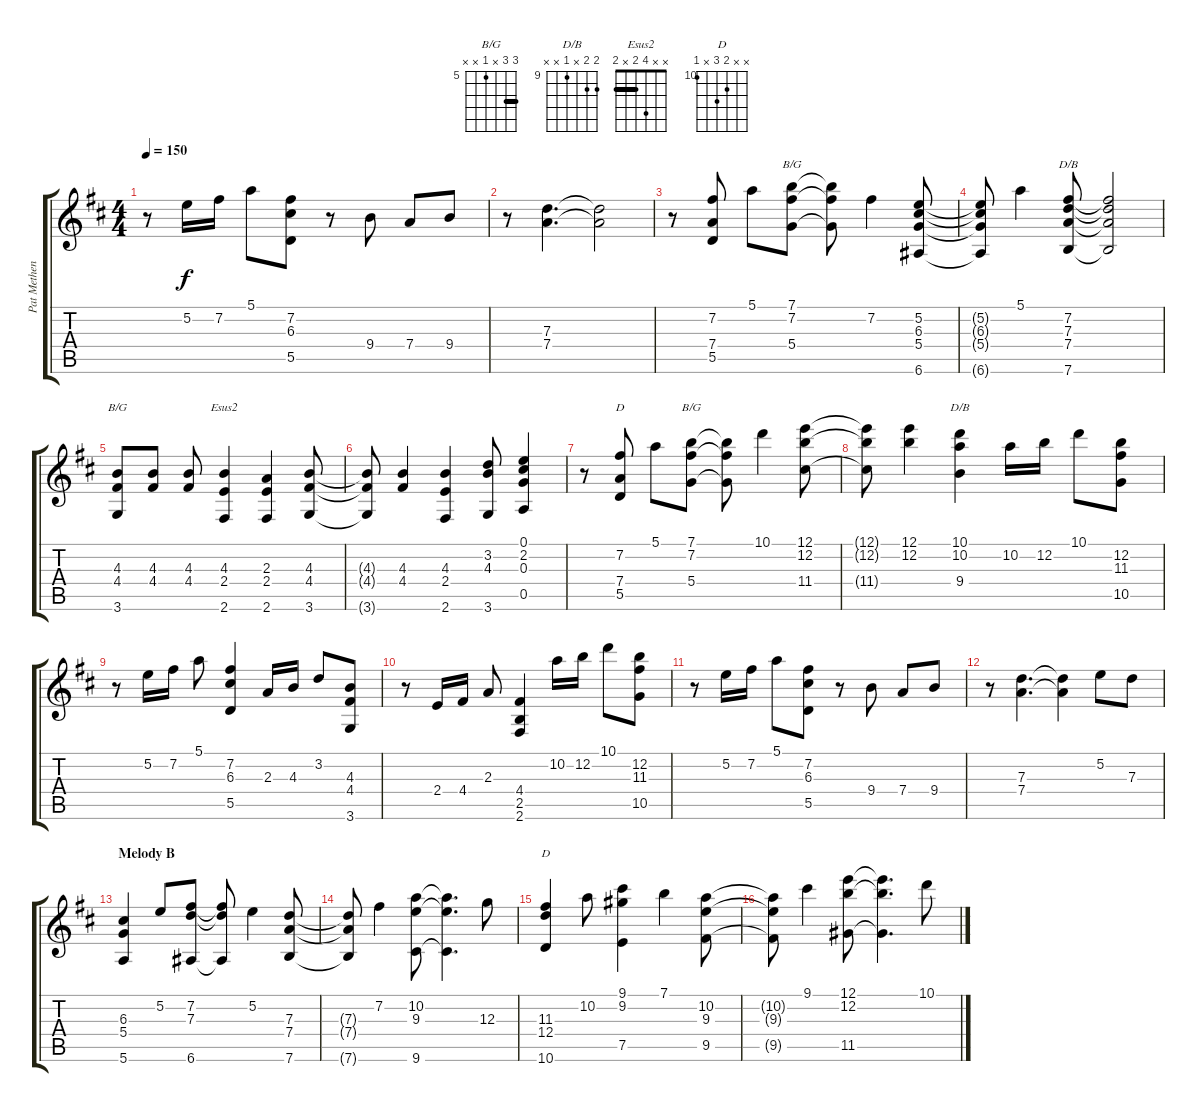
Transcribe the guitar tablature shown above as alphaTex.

\track ("Pat Metheny" "Pat Methen") {instrument electricguitarjazz}
\staff {score tabs}
\tuning (E4 B3 G3 D3 A2 E2) {hide}
\chord ("B/G" 7 7 x 5 x x) {firstfret 5 barre 5}
\chord ("D/B" x 7 7 7 x 7) {firstfret 7 barre 7}
\chord ("B/G" x x 4 4 x 3)
\chord ("Esus2" x x 4 2 x 2) {barre 2}
\chord ("D" x 7 x 7 5 x) {firstfret 5 barre 5}
\chord ("B/G" 7 7 x 5 x x) {firstfret 5 barre (5 7)}
\chord ("D/B" 10 10 x 9 x x) {firstfret 9}
\chord ("D" x x 11 12 x 10) {firstfret 10 barre 10}
\ts (4 4)
\tempo 150
\clef g2
\ks d
r.8{dy f} 5.2.16 7.2.16 5.1.8 (7.2 6.3 5.5).8 r.8 9.4.8 7.4.8 9.4.8 |
r.8 (7.3 7.4).4{d} (7.3{t} 7.4{t}).2 |
r.8 (7.2 7.4 5.5).8 5.1.8 (7.1 7.2 5.4).8{ch "B/G"} (7.1{t} 7.2{t} 5.4{t}).8 7.2.4 (5.2 6.3 5.4 6.6).8 |
(5.2{t} 6.3{t} 5.4{t} 6.6{t}).8 5.1.4 (7.2 7.3 7.4 7.6).8{ch "D/B"} (7.2{t} 7.3{t} 7.4{t} 7.6{t}).2 |
(4.3 4.4 3.6).8{ch "B/G"} (4.3 4.4).8 (4.3 4.4).8 (4.3 2.4 2.6).4{ch "Esus2"} (2.3 2.4 2.6).4 (4.3 4.4 3.6).8 |
(4.3{t} 4.4{t} 3.6{t}).8 (4.3 4.4).4 (4.3 2.4 2.6).4 (3.2 4.3 3.6).8 (0.1 2.2 0.3 0.5).4 |
r.8 (7.2 7.4 5.5).8{ch "D"} 5.1.8 (7.1 7.2 5.4).8{ch "B/G"} (7.1{t} 7.2{t} 5.4{t}).8 10.1.4 (12.1 12.2 11.4).8 |
(12.1{t} 12.2{t} 11.4{t}).8 (12.1 12.2).4 (10.1 10.2 9.4).4{ch "D/B"} 10.2.16 12.2.16 10.1.8 (12.2 11.3 10.5).8 |
r.8 5.2.16 7.2.16 5.1.8 (7.2 6.3 5.5).4 2.3.16 4.3.16 3.2.8 (4.3 4.4 3.6).8 |
r.8 2.4.16 4.4.16 2.3.8 (4.4 2.5 2.6).4 10.2.16 12.2.16 10.1.8 (12.2 11.3 10.5).8 |
r.8 5.2.16 7.2.16 5.1.8 (7.2 6.3 5.5).8 r.8 9.4.8 7.4.8 9.4.8 |
r.8 (7.3 7.4).4{d} (7.3{t} 7.4{t}).4 5.2.8 7.3.8 |
\section ("" "Melody B")
(6.3 5.4 5.6).4 5.2.8 (7.2 7.3 6.6).8 (7.2{t} 7.3{t} 6.6{t}).8 5.2.4 (7.3 7.4 7.6).8 |
(7.3{t} 7.4{t} 7.6{t}).8 7.2.4 (10.2 9.3 9.6).8 (10.2{t} 9.3{t} 9.6{t}).4{d} 12.3.8 |
(11.3 12.4 10.6).4{ch "D"} 10.2.8 (9.1 9.2 7.5).4 7.1.4 (10.2 9.3 9.5).8 |
(10.2{t} 9.3{t} 9.5{t}).8 9.1.4 (12.1 12.2 11.5).8 (12.1{t} 12.2{t} 11.5{t}).4{d} 10.1.8
